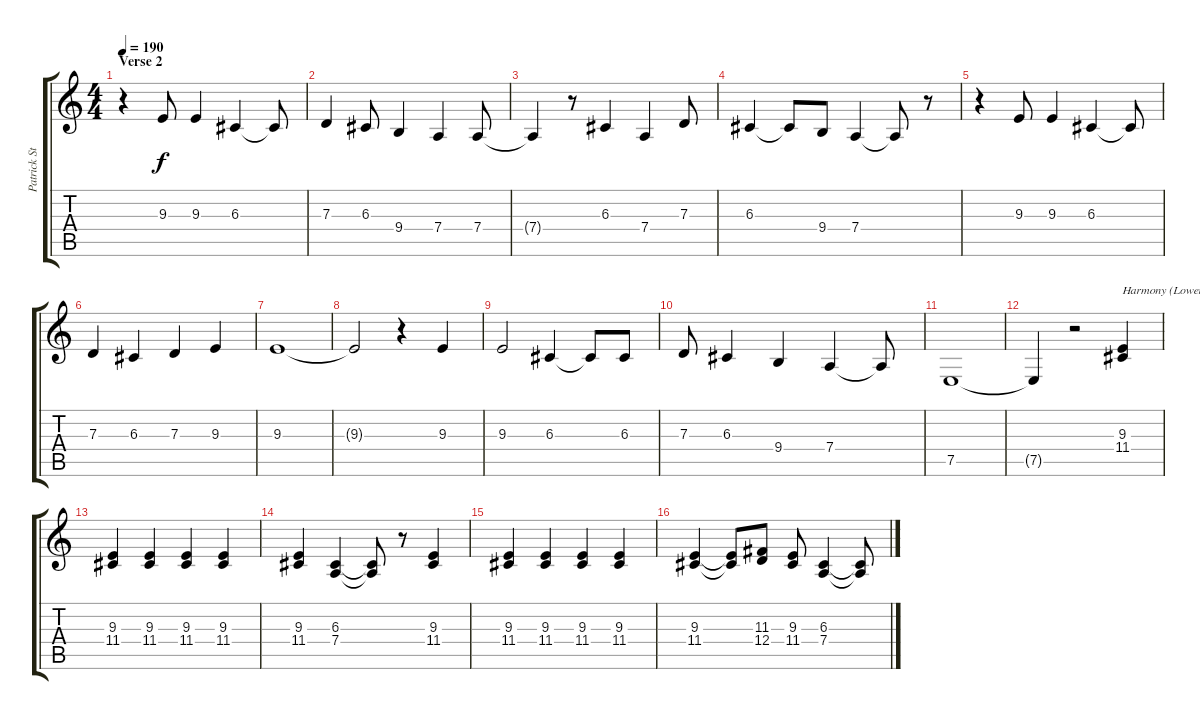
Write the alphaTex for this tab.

\track ("Patrick Stump (Lead Vocal and Harmonies)" "Patrick St") {instrument clarinet}
\staff {score tabs}
\tuning (E4 B3 G3 D3 A2 E2) {hide}
\ts (4 4)
\section ("" "Verse 2")
\tempo 190
\clef g2
\ks c
r.4{dy f} 9.3.8 9.3.4 6.3.4 6.3{t}.8 |
7.3.4 6.3.8 9.4.4 7.4.4 7.4.8 |
7.4{t}.4 r.8 6.3.4 7.4.4 7.3.8 |
6.3.4 6.3{t}.8 9.4.8 7.4.4 7.4{t}.8 r.8 |
r.4 9.3.8 9.3.4 6.3.4 6.3{t}.8 |
7.3.4 6.3.4 7.3.4 9.3.4 |
9.3.1 |
9.3{t}.2 r.4 9.3.4 |
9.3.2 6.3.4 6.3{t}.8 6.3.8 |
7.3.8 6.3.4 9.4.4 7.4.4 7.4{t}.8 |
7.5.1 |
7.5{t}.4 r.2 (9.3 11.4).4{txt "Harmony (Lower 6ths)"} |
(9.3 11.4).4 (9.3 11.4).4 (9.3 11.4).4 (9.3 11.4).4 |
(9.3 11.4).4 (6.3 7.4).4 (6.3{t} 7.4{t}).8 r.8 (9.3 11.4).4 |
(9.3 11.4).4 (9.3 11.4).4 (9.3 11.4).4 (9.3 11.4).4 |
(9.3 11.4).4 (9.3{t} 11.4{t}).8 (11.3 12.4).8 (9.3 11.4).8 (6.3 7.4).4 (6.3{t} 7.4{t}).8
